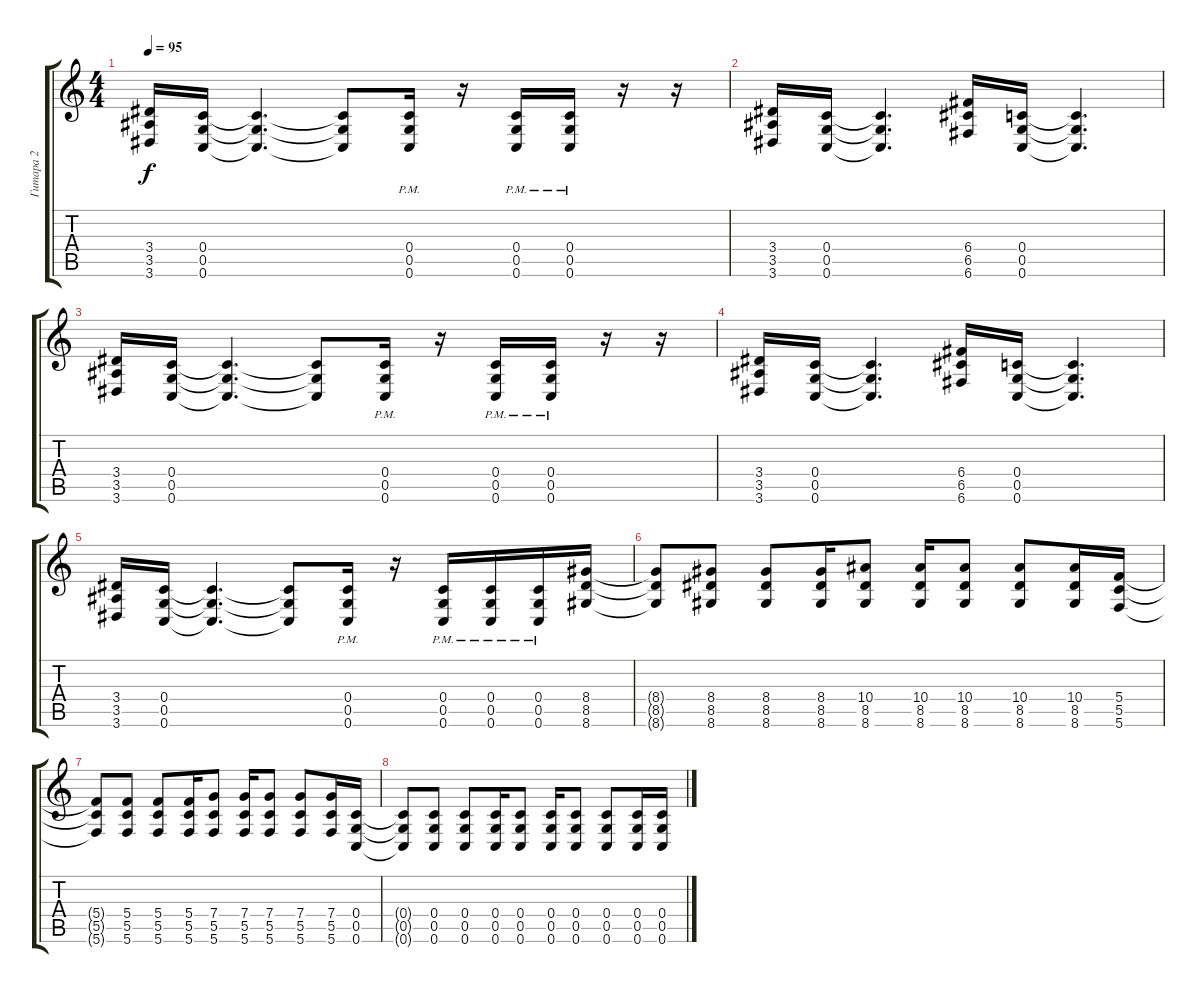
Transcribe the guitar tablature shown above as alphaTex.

\track ("Гитара 2" "Гитара 2") {instrument overdrivenguitar}
\staff {score tabs}
\tuning (D4 A3 F3 C3 G2 C2) {hide}
\ts (4 4)
\tempo 95
\clef g2
\ks c
(3.4 3.5 3.6).16{dy f} (0.4 0.5 0.6).16 (0.4{t} 0.5{t} 0.6{t}).4{d} (0.4{t} 0.5{t} 0.6{t}).8 (0.4{pm} 0.5{pm} 0.6{pm}).16 r.16 (0.4{pm} 0.5{pm} 0.6{pm}).16 (0.4{pm} 0.5{pm} 0.6{pm}).16 r.16 r.16 |
(3.4 3.5 3.6).16 (0.4 0.5 0.6).16 (0.4{t} 0.5{t} 0.6{t}).4{d} (6.4 6.5 6.6).16 (0.4 0.5 0.6).16 (0.4{t} 0.5{t} 0.6{t}).4{d} |
(3.4 3.5 3.6).16 (0.4 0.5 0.6).16 (0.4{t} 0.5{t} 0.6{t}).4{d} (0.4{t} 0.5{t} 0.6{t}).8 (0.4{pm} 0.5{pm} 0.6{pm}).16 r.16 (0.4{pm} 0.5{pm} 0.6{pm}).16 (0.4{pm} 0.5{pm} 0.6{pm}).16 r.16 r.16 |
(3.4 3.5 3.6).16 (0.4 0.5 0.6).16 (0.4{t} 0.5{t} 0.6{t}).4{d} (6.4 6.5 6.6).16 (0.4 0.5 0.6).16 (0.4{t} 0.5{t} 0.6{t}).4{d} |
(3.4 3.5 3.6).16 (0.4 0.5 0.6).16 (0.4{t} 0.5{t} 0.6{t}).4{d} (0.4{t} 0.5{t} 0.6{t}).8 (0.4{pm} 0.5{pm} 0.6{pm}).16 r.16 (0.4{pm} 0.5{pm} 0.6{pm}).16 (0.4{pm} 0.5{pm} 0.6{pm}).16 (0.4{pm} 0.5{pm} 0.6{pm}).16 (8.4 8.5 8.6).16 |
(8.4{t} 8.5{t} 8.6{t}).8 (8.4 8.5 8.6).8 (8.4 8.5 8.6).8 (8.4 8.5 8.6).16 (10.4 8.5 8.6).8 (10.4 8.5 8.6).16 (10.4 8.5 8.6).8 (10.4 8.5 8.6).8 (10.4 8.5 8.6).16 (5.4 5.5 5.6).16 |
(5.4{t} 5.5{t} 5.6{t}).8 (5.4 5.5 5.6).8 (5.4 5.5 5.6).8 (5.4 5.5 5.6).16 (7.4 5.5 5.6).8 (7.4 5.5 5.6).16 (7.4 5.5 5.6).8 (7.4 5.5 5.6).8 (7.4 5.5 5.6).16 (0.4 0.5 0.6).16 |
(0.4{t} 0.5{t} 0.6{t}).8 (0.4 0.5 0.6).8 (0.4 0.5 0.6).8 (0.4 0.5 0.6).16 (0.4 0.5 0.6).8 (0.4 0.5 0.6).16 (0.4 0.5 0.6).8 (0.4 0.5 0.6).8 (0.4 0.5 0.6).16 (0.4 0.5 0.6).16
